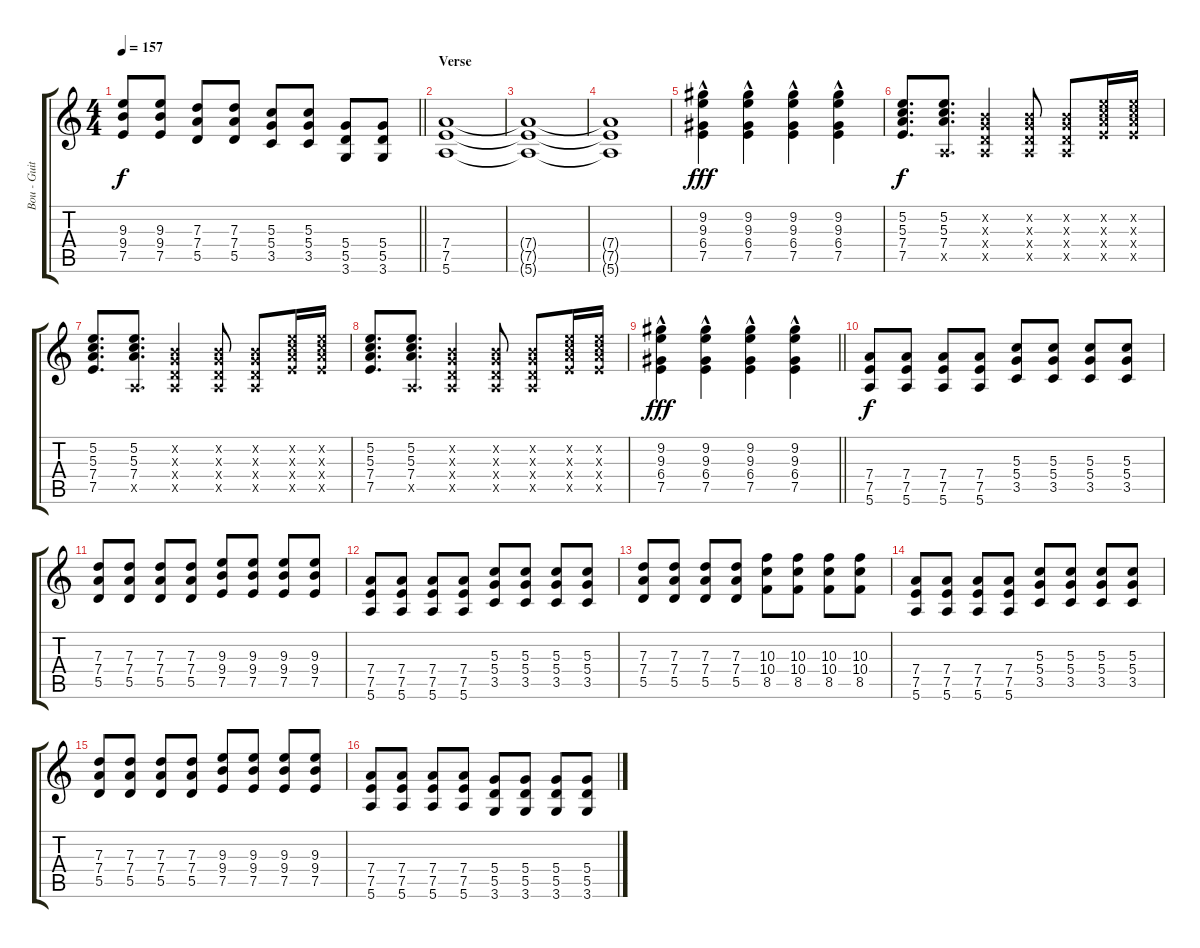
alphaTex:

\track ("Bou - Guitar 1" "Bou - Guit") {instrument electricguitarclean}
\staff {score tabs}
\tuning (E4 B3 G3 D3 A2 E2) {hide}
\ts (4 4)
\tempo 157
\clef g2
\barLineRight lightlight
\ks c
(9.3 9.4 7.5).8{dy f} (9.3 9.4 7.5).8 (7.3 7.4 5.5).8 (7.3 7.4 5.5).8 (5.3 5.4 3.5).8 (5.3 5.4 3.5).8 (5.4 5.5 3.6).8 (5.4 5.5 3.6).8 |
\section ("" "Verse")
(7.4 7.5 5.6).1 |
(7.4{t} 7.5{t} 5.6{t}).1 |
(7.4{t} 7.5{t} 5.6{t}).1 |
(9.2{hac} 9.3{hac} 6.4 7.5).4{dy fff instrument electricguitarclean} (9.2{hac} 9.3{hac} 6.4 7.5).4 (9.2{hac} 9.3{hac} 6.4 7.5).4 (9.2{hac} 9.3{hac} 6.4 7.5).4 |
(5.2 5.3 7.4 7.5).8{d dy f} (5.2 5.3 7.4 0.5{x}).8{d} (0.2{x} 0.3{x} 0.4{x} 0.5{x}).4 (0.2{x} 0.3{x} 0.4{x} 0.5{x}).8 (0.2{x} 0.3{x} 0.4{x} 0.5{x}).8 (5.2{x} 5.3{x} 7.4{x} 7.5{x}).16 (5.2{x} 5.3{x} 7.4{x} 7.5{x}).16 |
(5.2 5.3 7.4 7.5).8{d} (5.2 5.3 7.4 0.5{x}).8{d} (0.2{x} 0.3{x} 0.4{x} 0.5{x}).4 (0.2{x} 0.3{x} 0.4{x} 0.5{x}).8 (0.2{x} 0.3{x} 0.4{x} 0.5{x}).8 (5.2{x} 5.3{x} 7.4{x} 7.5{x}).16 (5.2{x} 5.3{x} 7.4{x} 7.5{x}).16 |
(5.2 5.3 7.4 7.5).8{d} (5.2 5.3 7.4 0.5{x}).8{d} (0.2{x} 0.3{x} 0.4{x} 0.5{x}).4 (0.2{x} 0.3{x} 0.4{x} 0.5{x}).8 (0.2{x} 0.3{x} 0.4{x} 0.5{x}).8 (5.2{x} 5.3{x} 7.4{x} 7.5{x}).16 (5.2{x} 5.3{x} 7.4{x} 7.5{x}).16 |
\barLineRight lightlight
(9.2{hac} 9.3{hac} 6.4 7.5).4{dy fff} (9.2{hac} 9.3{hac} 6.4 7.5).4 (9.2{hac} 9.3{hac} 6.4 7.5).4 (9.2{hac} 9.3{hac} 6.4 7.5).4 |
\section ("" "")
(7.4 7.5 5.6).8{dy f} (7.4 7.5 5.6).8 (7.4 7.5 5.6).8 (7.4 7.5 5.6).8 (5.3 5.4 3.5).8 (5.3 5.4 3.5).8 (5.3 5.4 3.5).8 (5.3 5.4 3.5).8 |
(7.3 7.4 5.5).8 (7.3 7.4 5.5).8 (7.3 7.4 5.5).8 (7.3 7.4 5.5).8 (9.3 9.4 7.5).8 (9.3 9.4 7.5).8 (9.3 9.4 7.5).8 (9.3 9.4 7.5).8 |
(7.4 7.5 5.6).8 (7.4 7.5 5.6).8 (7.4 7.5 5.6).8 (7.4 7.5 5.6).8 (5.3 5.4 3.5).8 (5.3 5.4 3.5).8 (5.3 5.4 3.5).8 (5.3 5.4 3.5).8 |
(7.3 7.4 5.5).8 (7.3 7.4 5.5).8 (7.3 7.4 5.5).8 (7.3 7.4 5.5).8 (10.3 10.4 8.5).8 (10.3 10.4 8.5).8 (10.3 10.4 8.5).8 (10.3 10.4 8.5).8 |
(7.4 7.5 5.6).8 (7.4 7.5 5.6).8 (7.4 7.5 5.6).8 (7.4 7.5 5.6).8 (5.3 5.4 3.5).8 (5.3 5.4 3.5).8 (5.3 5.4 3.5).8 (5.3 5.4 3.5).8 |
(7.3 7.4 5.5).8 (7.3 7.4 5.5).8 (7.3 7.4 5.5).8 (7.3 7.4 5.5).8 (9.3 9.4 7.5).8 (9.3 9.4 7.5).8 (9.3 9.4 7.5).8 (9.3 9.4 7.5).8 |
(7.4 7.5 5.6).8 (7.4 7.5 5.6).8 (7.4 7.5 5.6).8 (7.4 7.5 5.6).8 (5.4 5.5 3.6).8 (5.4 5.5 3.6).8 (5.4 5.5 3.6).8 (5.4 5.5 3.6).8
